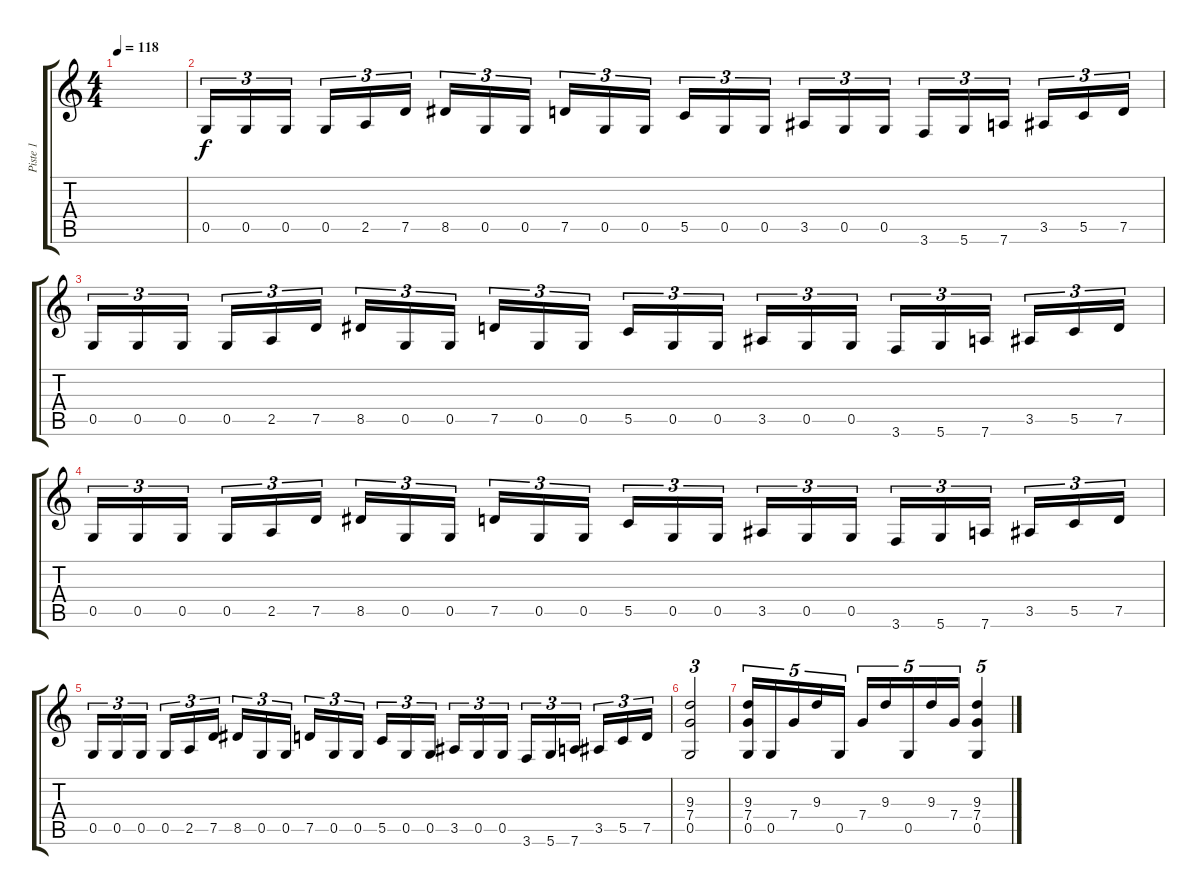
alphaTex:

\track ("Piste 1" "Piste 1") {instrument harpsichord}
\staff {score tabs}
\tuning (D5 A4 F4 C4 G3 D3) {hide}
\ts (4 4)
\tempo 118
\clef g2
\ks c
|
0.5.16{tu (3 2) volume 0} 0.5.16{tu (3 2)} 0.5.16{tu (3 2)} 0.5.16{tu (3 2)} 2.5.16{tu (3 2)} 7.5.16{tu (3 2)} 8.5.16{tu (3 2)} 0.5.16{tu (3 2)} 0.5.16{tu (3 2)} 7.5.16{tu (3 2)} 0.5.16{tu (3 2)} 0.5.16{tu (3 2)} 5.5.16{tu (3 2)} 0.5.16{tu (3 2)} 0.5.16{tu (3 2)} 3.5.16{tu (3 2)} 0.5.16{tu (3 2)} 0.5.16{tu (3 2)} 3.6.16{tu (3 2)} 5.6.16{tu (3 2)} 7.6.16{tu (3 2)} 3.5.16{tu (3 2)} 5.5.16{tu (3 2)} 7.5.16{tu (3 2)} |
0.5.16{tu (3 2)} 0.5.16{tu (3 2)} 0.5.16{tu (3 2)} 0.5.16{tu (3 2)} 2.5.16{tu (3 2)} 7.5.16{tu (3 2)} 8.5.16{tu (3 2)} 0.5.16{tu (3 2)} 0.5.16{tu (3 2)} 7.5.16{tu (3 2)} 0.5.16{tu (3 2)} 0.5.16{tu (3 2)} 5.5.16{tu (3 2)} 0.5.16{tu (3 2)} 0.5.16{tu (3 2)} 3.5.16{tu (3 2)} 0.5.16{tu (3 2)} 0.5.16{tu (3 2)} 3.6.16{tu (3 2)} 5.6.16{tu (3 2)} 7.6.16{tu (3 2)} 3.5.16{tu (3 2)} 5.5.16{tu (3 2)} 7.5.16{tu (3 2)} |
0.5.16{tu (3 2)} 0.5.16{tu (3 2)} 0.5.16{tu (3 2)} 0.5.16{tu (3 2)} 2.5.16{tu (3 2)} 7.5.16{tu (3 2)} 8.5.16{tu (3 2)} 0.5.16{tu (3 2)} 0.5.16{tu (3 2)} 7.5.16{tu (3 2)} 0.5.16{tu (3 2)} 0.5.16{tu (3 2)} 5.5.16{tu (3 2)} 0.5.16{tu (3 2)} 0.5.16{tu (3 2)} 3.5.16{tu (3 2)} 0.5.16{tu (3 2)} 0.5.16{tu (3 2)} 3.6.16{tu (3 2)} 5.6.16{tu (3 2)} 7.6.16{tu (3 2)} 3.5.16{tu (3 2)} 5.5.16{tu (3 2)} 7.5.16{tu (3 2)} |
0.5.16{tu (3 2)} 0.5.16{tu (3 2)} 0.5.16{tu (3 2)} 0.5.16{tu (3 2)} 2.5.16{tu (3 2)} 7.5.16{tu (3 2)} 8.5.16{tu (3 2)} 0.5.16{tu (3 2)} 0.5.16{tu (3 2)} 7.5.16{tu (3 2)} 0.5.16{tu (3 2)} 0.5.16{tu (3 2)} 5.5.16{tu (3 2)} 0.5.16{tu (3 2)} 0.5.16{tu (3 2)} 3.5.16{tu (3 2)} 0.5.16{tu (3 2)} 0.5.16{tu (3 2)} 3.6.16{tu (3 2)} 5.6.16{tu (3 2)} 7.6.16{tu (3 2)} 3.5.16{tu (3 2)} 5.5.16{tu (3 2)} 7.5.16{tu (3 2)} |
(9.3 7.4 0.5).2{tu (3 2)} |
(9.3 7.4 0.5).16{tu (5 4)} 0.5.16{tu (5 4)} 7.4.16{tu (5 4)} 9.3.16{tu (5 4)} 0.5.16{tu (5 4)} 7.4.16{tu (5 4)} 9.3.16{tu (5 4)} 0.5.16{tu (5 4)} 9.3.16{tu (5 4)} 7.4.16{tu (5 4)} (9.3 7.4 0.5).4{tu (5 4)}
